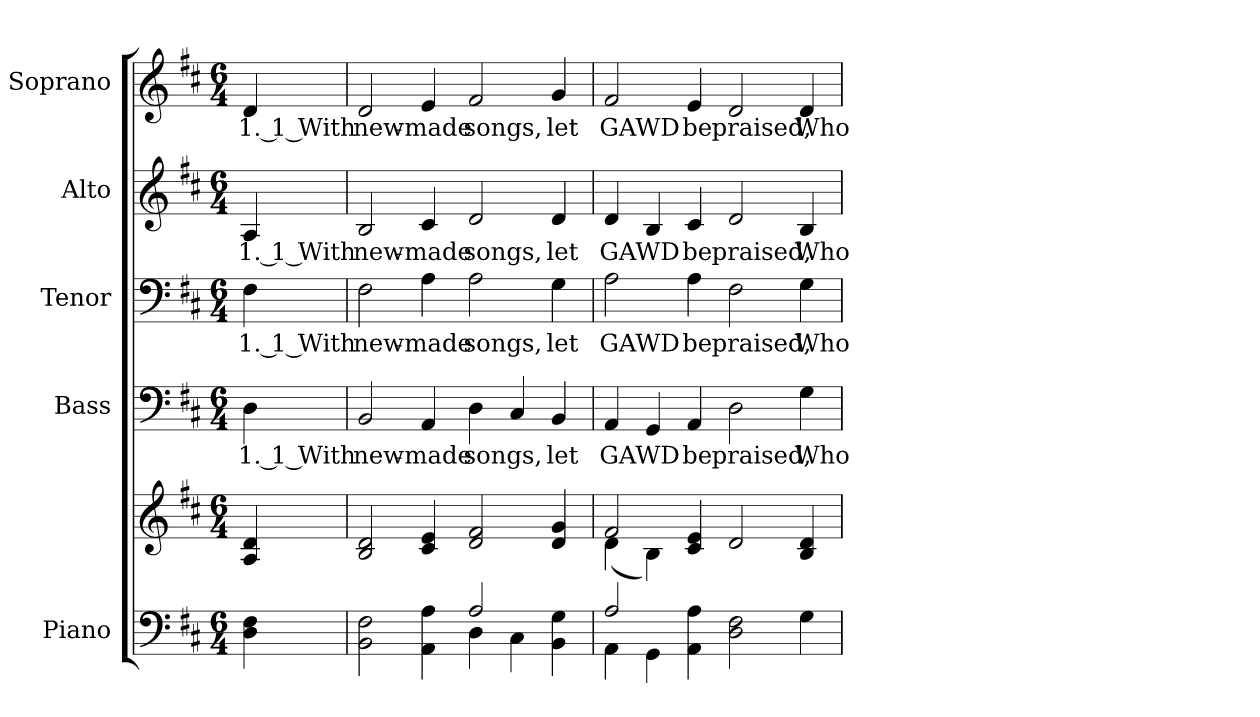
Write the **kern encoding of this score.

**kern	**kern	**kern	**text	**kern	**text	**kern	**text	**kern	**text
*part5	*part5	*part4	*part4	*part3	*part3	*part2	*part2	*part1	*part1
*staff6	*staff5	*staff4	*staff4	*staff3	*staff3	*staff2	*staff2	*staff1	*staff1
*I"Piano	*	*I"Bass	*	*I"Tenor	*	*I"Alto	*	*I"Soprano	*
*I'Pno.	*	*I'B.	*	*I'T.	*	*I'A.	*	*I'S.	*
!!LO:PB:g=z
*clefF4	*clefG2	*clefF4	*	*clefF4	*	*clefG2	*	*clefG2	*
*k[f#c#]	*k[f#c#]	*k[f#c#]	*	*k[f#c#]	*	*k[f#c#]	*	*k[f#c#]	*
*D:	*D:	*D:	*	*D:	*	*D:	*	*D:	*
*M6/4	*M6/4	*M6/4	*	*M6/4	*	*M6/4	*	*M6/4	*
*MM160	*MM160	*MM160	*	*MM160	*	*MM160	*	*MM160	*
=	=	=	=	=	=	=	=	=	=
!	!	!	!LO:LY:b:color=#000000	!	!	!	!	!	!
!	!	!	!	!	!LO:LY:b:color=#000000	!	!	!	!
!	!	!	!	!	!	!	!LO:LY:b:color=#000000	!	!
!	!	!	!	!	!	!	!	!	!LO:LY:b:color=#000000
4Di\ 4F#i	4Ai/ 4di	4Di\	1. 1 With	4F#i\	1. 1 With	4Ai/	1. 1 With	4di/	1. 1 With
=1	=1	=1	=1	=1	=1	=1	=1	=1	=1
*^	*	*	*	*	*	*	*	*	*
!	!	!	!	!LO:LY:b:color=#000000	!	!	!	!	!	!
!	!	!	!	!	!	!LO:LY:b:color=#000000	!	!	!	!
!	!	!	!	!	!	!	!	!LO:LY:b:color=#000000	!	!
!	!	!	!	!	!	!	!	!	!	!LO:LY:b:color=#000000
2BBi\ 2F#i	2.ryy	2Bi/ 2di	2BBi/	new-	2F#i\	new-	2Bi/	new-	2di/	new-
!	!	!	!	!LO:LY:b:color=#000000	!	!	!	!	!	!
!	!	!	!	!	!	!LO:LY:b:color=#000000	!	!	!	!
!	!	!	!	!	!	!	!	!LO:LY:b:color=#000000	!	!
!	!	!	!	!	!	!	!	!	!	!LO:LY:b:color=#000000
4AAi\ 4Ai	.	4c#i/ 4ei	4AAi/	-made	4Ai\	-made	4c#i/	-made	4ei/	-made
!	!	!	!	!LO:LY:b:color=#000000	!	!	!	!	!	!
!	!	!	!	!	!	!LO:LY:b:color=#000000	!	!	!	!
!	!	!	!	!	!	!	!	!LO:LY:b:color=#000000	!	!
!	!	!	!	!	!	!	!	!	!	!LO:LY:b:color=#000000
2Ai/	4Di\	2di/ 2f#i	4Di\	songs,	2Ai\	songs,	2di/	songs,	2f#i/	songs,
.	4C#i\	.	4C#i/	.	.	.	.	.	.	.
!	!	!	!	!LO:LY:b:color=#000000	!	!	!	!	!	!
!	!	!	!	!	!	!LO:LY:b:color=#000000	!	!	!	!
!	!	!	!	!	!	!	!	!LO:LY:b:color=#000000	!	!
!	!	!	!	!	!	!	!	!	!	!LO:LY:b:color=#000000
4BBi\ 4Gi	4ryy	4di/ 4gi	4BBi/	let	4Gi\	let	4di/	let	4gi/	let
=2	=2	=2	=2	=2	=2	=2	=2	=2	=2	=2
*	*	*^	*	*	*	*	*	*	*	*
!	!	!	!	!	!LO:LY:b:color=#000000	!	!	!	!	!	!
!	!	!	!	!	!	!	!LO:LY:b:color=#000000	!	!	!	!
!	!	!	!	!	!	!	!	!	!LO:LY:b:color=#000000	!	!
!	!	!	!	!	!	!	!	!	!	!	!LO:LY:b:color=#000000
2Ai/	4AAi\	2f#i/	(4di\	4AAi/	GAWD	2Ai\	GAWD	4di/	GAWD	2f#i/	GAWD
.	4GGi\	.	4Bi\)	4GGi/	.	.	.	4Bi/	.	.	.
!	!	!	!	!	!LO:LY:b:color=#000000	!	!	!	!	!	!
!	!	!	!	!	!	!	!LO:LY:b:color=#000000	!	!	!	!
!	!	!	!	!	!	!	!	!	!LO:LY:b:color=#000000	!	!
!	!	!	!	!	!	!	!	!	!	!	!LO:LY:b:color=#000000
4AAi\ 4Ai	4ryy	4c#i/ 4ei	4ryy	4AAi/	be	4Ai\	be	4c#i/	be	4ei/	be
!	!	!	!	!	!LO:LY:b:color=#000000	!	!	!	!	!	!
!	!	!	!	!	!	!	!LO:LY:b:color=#000000	!	!	!	!
!	!	!	!	!	!	!	!	!	!LO:LY:b:color=#000000	!	!
!	!	!	!	!	!	!	!	!	!	!	!LO:LY:b:color=#000000
2Di\ 2F#i	2.ryy	2di/	2.ryy	2Di\	praised,	2F#i\	praised,	2di/	praised,	2di/	praised,
!	!	!	!	!	!LO:LY:b:color=#000000	!	!	!	!	!	!
!	!	!	!	!	!	!	!LO:LY:b:color=#000000	!	!	!	!
!	!	!	!	!	!	!	!	!	!LO:LY:b:color=#000000	!	!
!	!	!	!	!	!	!	!	!	!	!	!LO:LY:b:color=#000000
4Gi\	.	4Bi/ 4di	.	4Gi\	Who	4Gi\	Who	4Bi/	Who	4di/	Who
*v	*v	*	*	*	*	*	*	*	*	*	*
*	*v	*v	*	*	*	*	*	*	*	*
=	=	=	=	=	=	=	=	=	=
*-	*-	*-	*-	*-	*-	*-	*-	*-	*-
